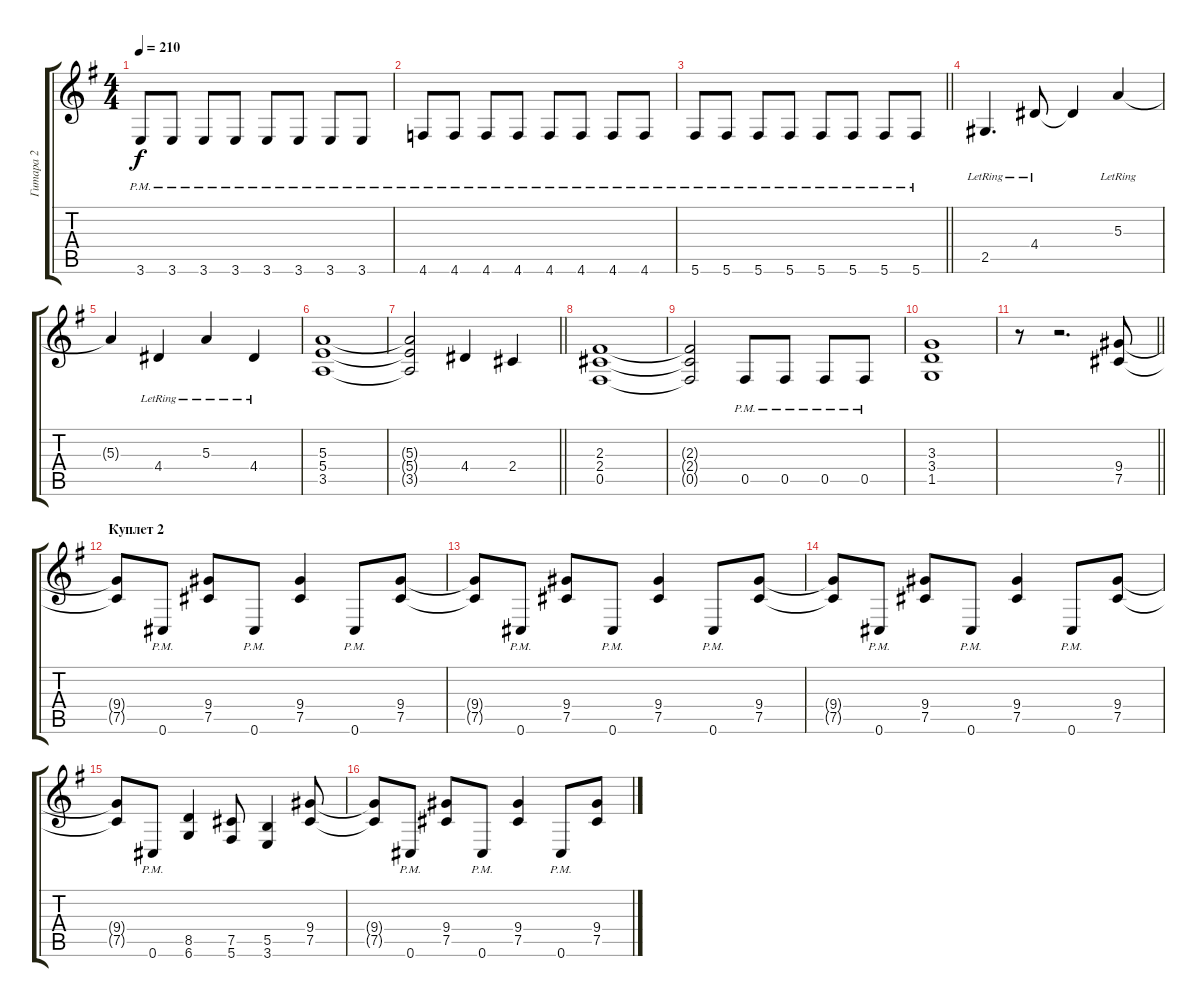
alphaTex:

\track ("Гитара 2" "Гитара 2") {instrument distortionguitar}
\staff {score tabs}
\tuning (Db4 Ab3 E3 B2 Gb2 Db2) {hide}
\ts (4 4)
\tempo 210
\clef g2
\ks g
3.6{pm}.8{dy f} 3.6{pm}.8 3.6{pm}.8 3.6{pm}.8 3.6{pm}.8 3.6{pm}.8 3.6{pm}.8 3.6{pm}.8 |
4.6{pm}.8 4.6{pm}.8 4.6{pm}.8 4.6{pm}.8 4.6{pm}.8 4.6{pm}.8 4.6{pm}.8 4.6{pm}.8 |
\barLineRight lightlight
5.6{pm}.8 5.6{pm}.8 5.6{pm}.8 5.6{pm}.8 5.6{pm}.8 5.6{pm}.8 5.6{pm}.8 5.6{pm}.8 |
\section ("" "")
2.5{lr}.4{d} 4.4{lr}.8 4.4{t}.4 5.3{lr}.4 |
5.3{t}.4 4.4{lr}.4 5.3{lr}.4 4.4{lr}.4 |
(5.3 5.4 3.5).1 |
\barLineRight lightlight
(5.3{t} 5.4{t} 3.5{t}).2 4.4.4 2.4.4 |
(2.3 2.4 0.5).1 |
(2.3{t} 2.4{t} 0.5{t}).2 0.5{pm}.8 0.5{pm}.8 0.5{pm}.8 0.5{pm}.8 |
(3.3 3.4 1.5).1 |
\barLineRight lightlight
r.8 r.2{d} (9.4 7.5).8 |
\section ("" "Куплет 2")
(9.4{t} 7.5{t}).8 0.6{pm}.8 (9.4 7.5).8 0.6{pm}.8 (9.4 7.5).4 0.6{pm}.8 (9.4 7.5).8 |
(9.4{t} 7.5{t}).8 0.6{pm}.8 (9.4 7.5).8 0.6{pm}.8 (9.4 7.5).4 0.6{pm}.8 (9.4 7.5).8 |
(9.4{t} 7.5{t}).8 0.6{pm}.8 (9.4 7.5).8 0.6{pm}.8 (9.4 7.5).4 0.6{pm}.8 (9.4 7.5).8 |
(9.4{t} 7.5{t}).8 0.6{pm}.8 (8.5 6.6).4 (7.5 5.6).8 (5.5 3.6).4 (9.4 7.5).8 |
(9.4{t} 7.5{t}).8 0.6{pm}.8 (9.4 7.5).8 0.6{pm}.8 (9.4 7.5).4 0.6{pm}.8 (9.4 7.5).8
